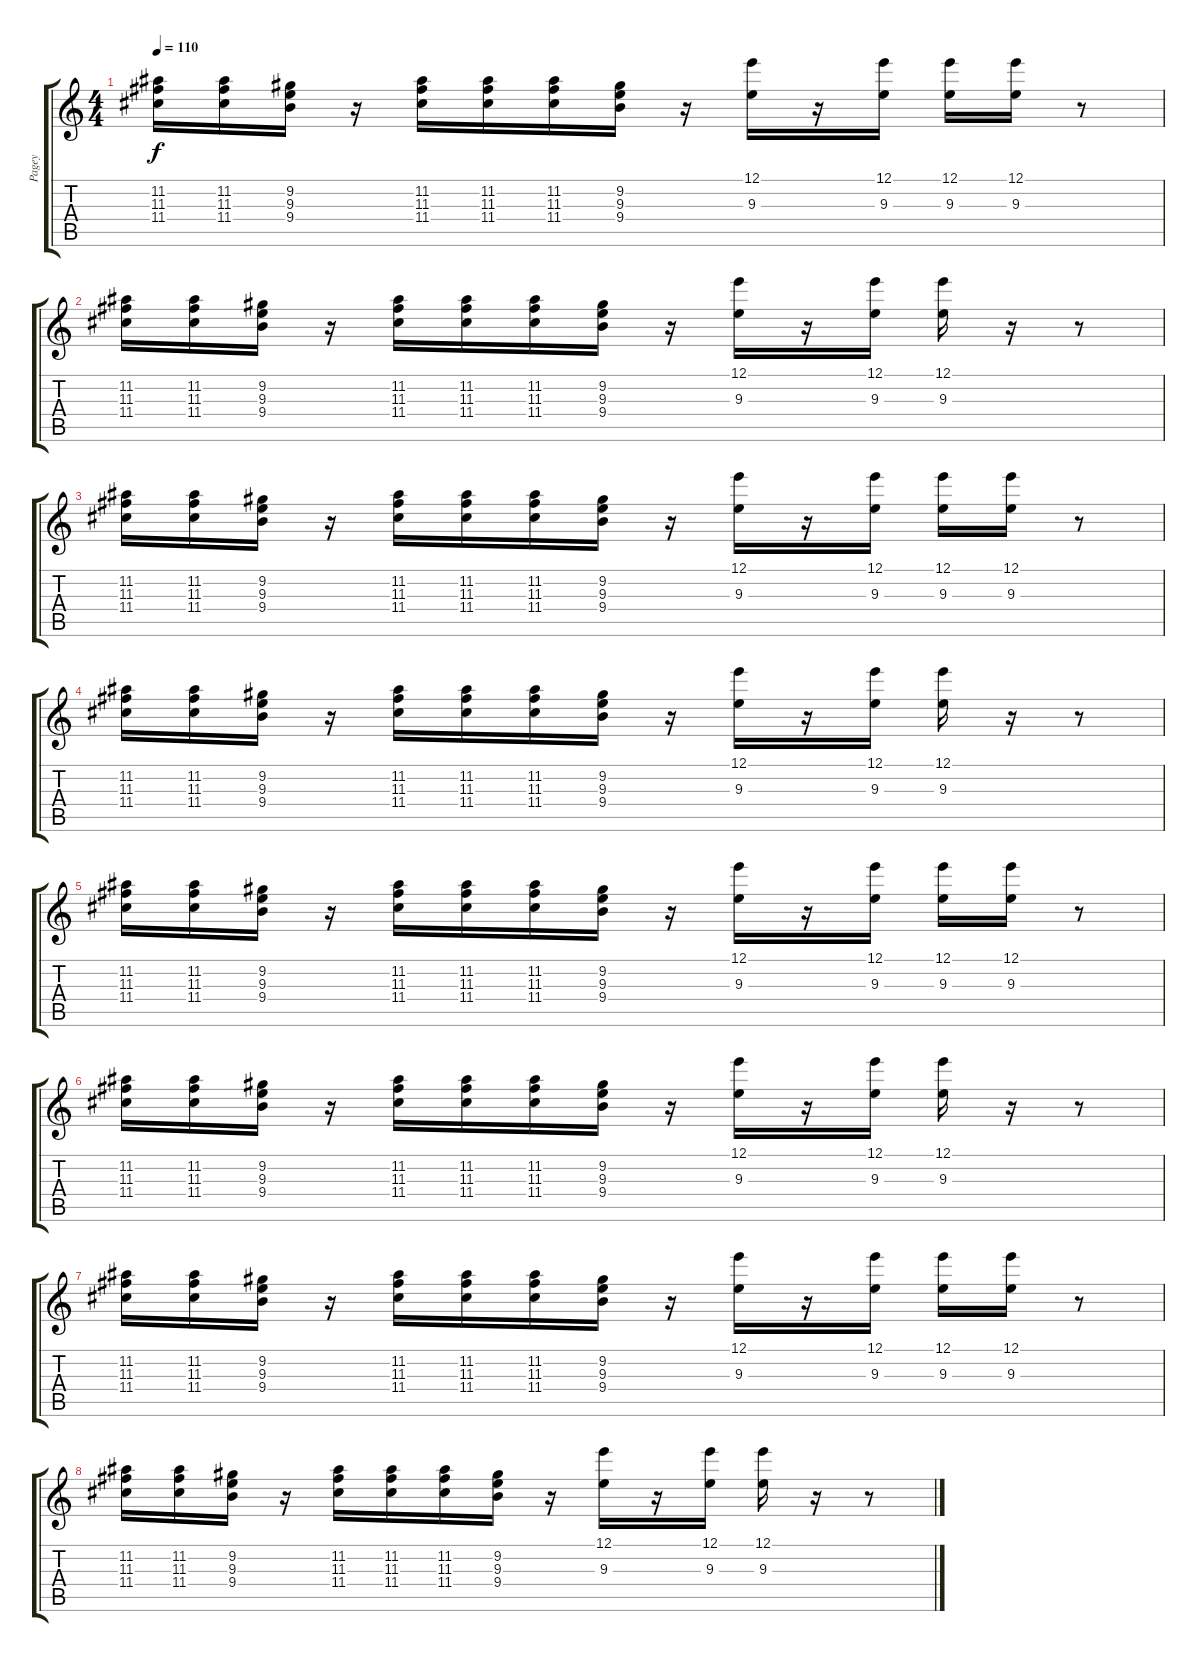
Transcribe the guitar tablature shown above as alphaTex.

\track ("Pagey" "Pagey") {instrument distortionguitar}
\staff {score tabs}
\tuning (E4 B3 G3 D3 A2 E2) {hide}
\ts (4 4)
\tempo 110
\clef g2
\ks c
(11.2 11.3 11.4).16{dy f} (11.2 11.3 11.4).16 (9.2 9.3 9.4).16 r.16 (11.2 11.3 11.4).16 (11.2 11.3 11.4).16 (11.2 11.3 11.4).16 (9.2 9.3 9.4).16 r.16 (12.1 9.3).16 r.16 (12.1 9.3).16 (12.1 9.3).16 (12.1 9.3).16 r.8 |
(11.2 11.3 11.4).16 (11.2 11.3 11.4).16 (9.2 9.3 9.4).16 r.16 (11.2 11.3 11.4).16 (11.2 11.3 11.4).16 (11.2 11.3 11.4).16 (9.2 9.3 9.4).16 r.16 (12.1 9.3).16 r.16 (12.1 9.3).16 (12.1 9.3).16 r.16 r.8 |
(11.2 11.3 11.4).16 (11.2 11.3 11.4).16 (9.2 9.3 9.4).16 r.16 (11.2 11.3 11.4).16 (11.2 11.3 11.4).16 (11.2 11.3 11.4).16 (9.2 9.3 9.4).16 r.16 (12.1 9.3).16 r.16 (12.1 9.3).16 (12.1 9.3).16 (12.1 9.3).16 r.8 |
(11.2 11.3 11.4).16 (11.2 11.3 11.4).16 (9.2 9.3 9.4).16 r.16 (11.2 11.3 11.4).16 (11.2 11.3 11.4).16 (11.2 11.3 11.4).16 (9.2 9.3 9.4).16 r.16 (12.1 9.3).16 r.16 (12.1 9.3).16 (12.1 9.3).16 r.16 r.8 |
(11.2 11.3 11.4).16 (11.2 11.3 11.4).16 (9.2 9.3 9.4).16 r.16 (11.2 11.3 11.4).16 (11.2 11.3 11.4).16 (11.2 11.3 11.4).16 (9.2 9.3 9.4).16 r.16 (12.1 9.3).16 r.16 (12.1 9.3).16 (12.1 9.3).16 (12.1 9.3).16 r.8 |
(11.2 11.3 11.4).16 (11.2 11.3 11.4).16 (9.2 9.3 9.4).16 r.16 (11.2 11.3 11.4).16 (11.2 11.3 11.4).16 (11.2 11.3 11.4).16 (9.2 9.3 9.4).16 r.16 (12.1 9.3).16 r.16 (12.1 9.3).16 (12.1 9.3).16 r.16 r.8 |
(11.2 11.3 11.4).16 (11.2 11.3 11.4).16 (9.2 9.3 9.4).16 r.16 (11.2 11.3 11.4).16 (11.2 11.3 11.4).16 (11.2 11.3 11.4).16 (9.2 9.3 9.4).16 r.16 (12.1 9.3).16 r.16 (12.1 9.3).16 (12.1 9.3).16 (12.1 9.3).16 r.8 |
(11.2 11.3 11.4).16 (11.2 11.3 11.4).16 (9.2 9.3 9.4).16 r.16 (11.2 11.3 11.4).16 (11.2 11.3 11.4).16 (11.2 11.3 11.4).16 (9.2 9.3 9.4).16 r.16 (12.1 9.3).16 r.16 (12.1 9.3).16 (12.1 9.3).16 r.16 r.8
